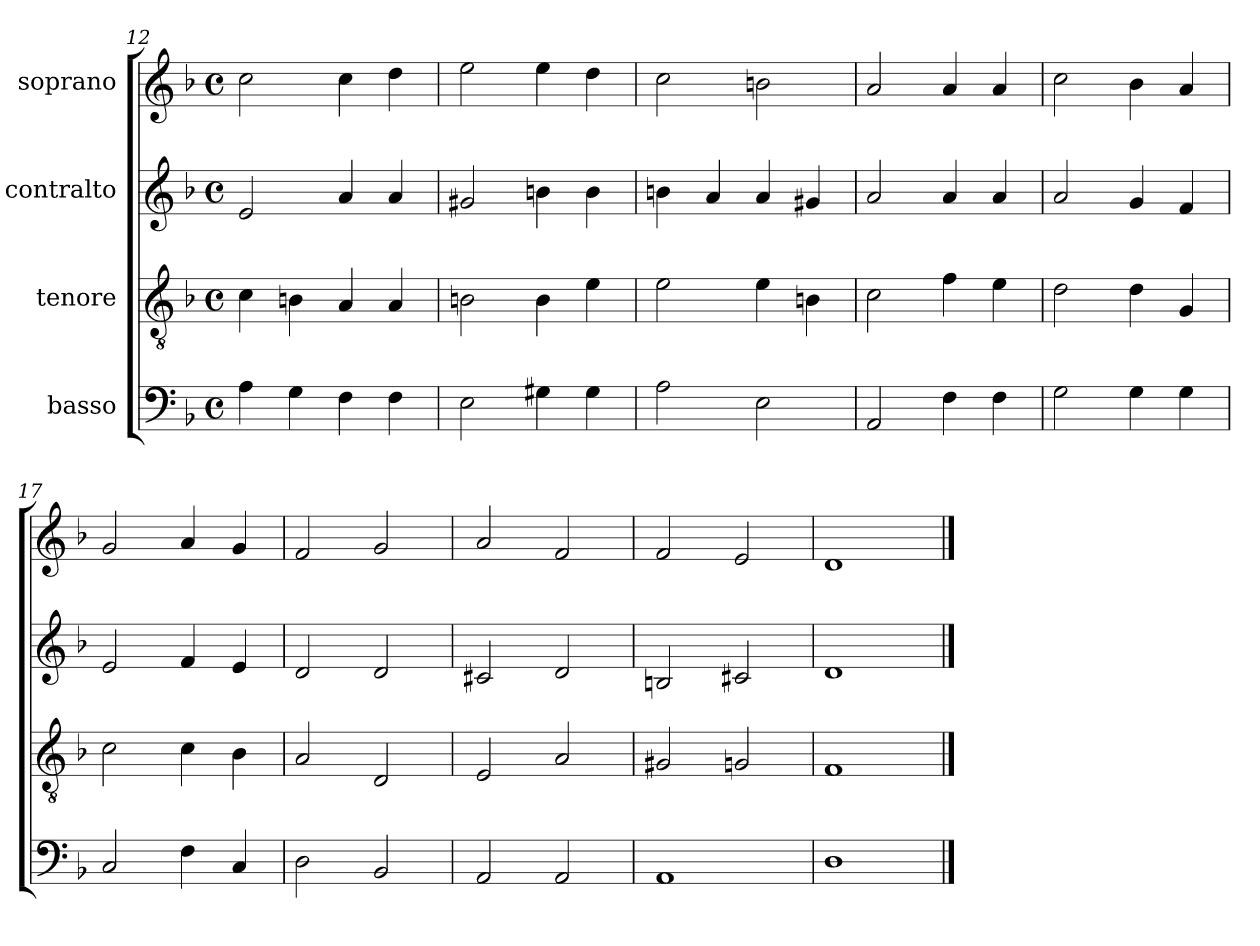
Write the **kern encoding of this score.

**kern	**kern	**kern	**kern
*part4	*part3	*part2	*part1
*staff4	*staff3	*staff2	*staff1
*I"basso	*I"tenore	*I"contralto	*I"soprano
*clefF4	*clefGv2	*clefG2	*clefG2
*k[b-]	*k[b-]	*k[b-]	*k[b-]
*F:	*F:	*F:	*F:
*M4/4	*M4/4	*M4/4	*M4/4
*met(c)	*met(c)	*met(c)	*met(c)
=12	=12	=12	=12
4A\	4c\	2e/	2cc\
4G\	4Bn\	.	.
4F\	4A/	4a/	4cc\
4F\	4A/	4a/	4dd\
=13	=13	=13	=13
2E\	2Bn\	2g#X/	2ee\
4G#X\	4B\	4bn\	4ee\
4G#\	4e\	4b\	4dd\
=14	=14	=14	=14
2A\	2e\	4bn\	2cc\
.	.	4a/	.
2E\	4e\	4a/	2bn\
.	4Bn\	4g#X/	.
!!LO:LB:g=z
=15	=15	=15	=15
2AA/	2c\	2a/	2a/
4F\	4f\	4a/	4a/
4F\	4e\	4a/	4a/
=16	=16	=16	=16
2G\	2d\	2a/	2cc\
4G\	4d\	4g/	4b-\
4G\	4G/	4f/	4a/
=17	=17	=17	=17
2C/	2c\	2e/	2g/
4F\	4c\	4f/	4a/
4C/	4B-\	4e/	4g/
=18	=18	=18	=18
2D\	2A/	2d/	2f/
2BB-/	2D/	2d/	2g/
=19	=19	=19	=19
2AA/	2E/	2c#X/	2a/
2AA/	2A/	2d/	2f/
=20	=20	=20	=20
1AA	2G#X/	2Bn/	2f/
.	2Gn/	2c#X/	2e/
=21	=21	=21	=21
1D	1F	1d	1d
==	==	==	==
*-	*-	*-	*-
